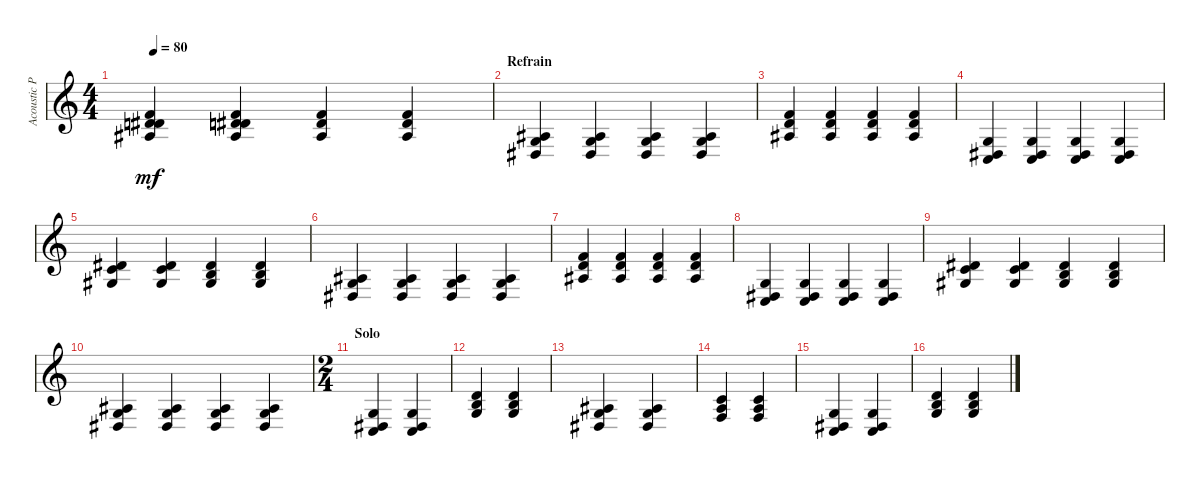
\track ("Acoustic Piano" "Acoustic P") {instrument acousticgrandpiano}
\staff {score}
\tuning (E4 B3 G3 D3 A2 E2 B1) {hide}
\ts (4 4)
\tempo 80
\clef g2
\ks c
(1.1 4.2 3.3 12.4).4{dy mf} (1.1 4.2 3.3 12.4).4 (1.1 3.2 3.3).4 (1.1 3.2 3.3).4 |
\section ("" "Refrain")
(0.3 1.4 13.5).4 (0.3 1.4 13.5).4 (0.3 1.4 13.5).4 (0.3 1.4 13.5).4 |
(1.1 3.2 3.3).4 (1.1 3.2 3.3).4 (1.1 3.2 3.3).4 (1.1 3.2 3.3).4 |
(0.3 1.4 3.5).4 (0.3 1.4 3.5).4 (0.3 1.4 3.5).4 (0.3 1.4 3.5).4 |
(1.2 1.3 13.4).4 (1.2 1.3 13.4).4 (0.2 1.3 13.4).4 (0.2 1.3 13.4).4 |
(0.3 1.4 13.5).4 (0.3 1.4 13.5).4 (0.3 1.4 13.5).4 (0.3 1.4 13.5).4 |
(1.1 3.2 3.3).4 (1.1 3.2 3.3).4 (1.1 3.2 3.3).4 (1.1 3.2 3.3).4 |
(0.3 1.4 3.5).4 (0.3 1.4 3.5).4 (0.3 1.4 3.5).4 (0.3 1.4 3.5).4 |
(1.2 1.3 13.4).4 (1.2 1.3 13.4).4 (0.2 1.3 13.4).4 (0.2 1.3 13.4).4 |
(0.3 1.4 13.5).4 (0.3 1.4 13.5).4 (0.3 1.4 13.5).4 (0.3 1.4 13.5).4 |
\ts (2 4)
\section ("" "Solo")
(0.3 1.4 3.5).4 (0.3 1.4 3.5).4 |
(3.2 4.3 5.4).4 (3.2 4.3 5.4).4 |
(0.3 1.4 13.5).4 (0.3 1.4 13.5).4 |
(1.2 2.3 3.4).4 (1.2 2.3 3.4).4 |
(0.3 1.4 3.5).4 (0.3 1.4 3.5).4 |
(3.2 4.3 5.4).4 (3.2 4.3 5.4).4
